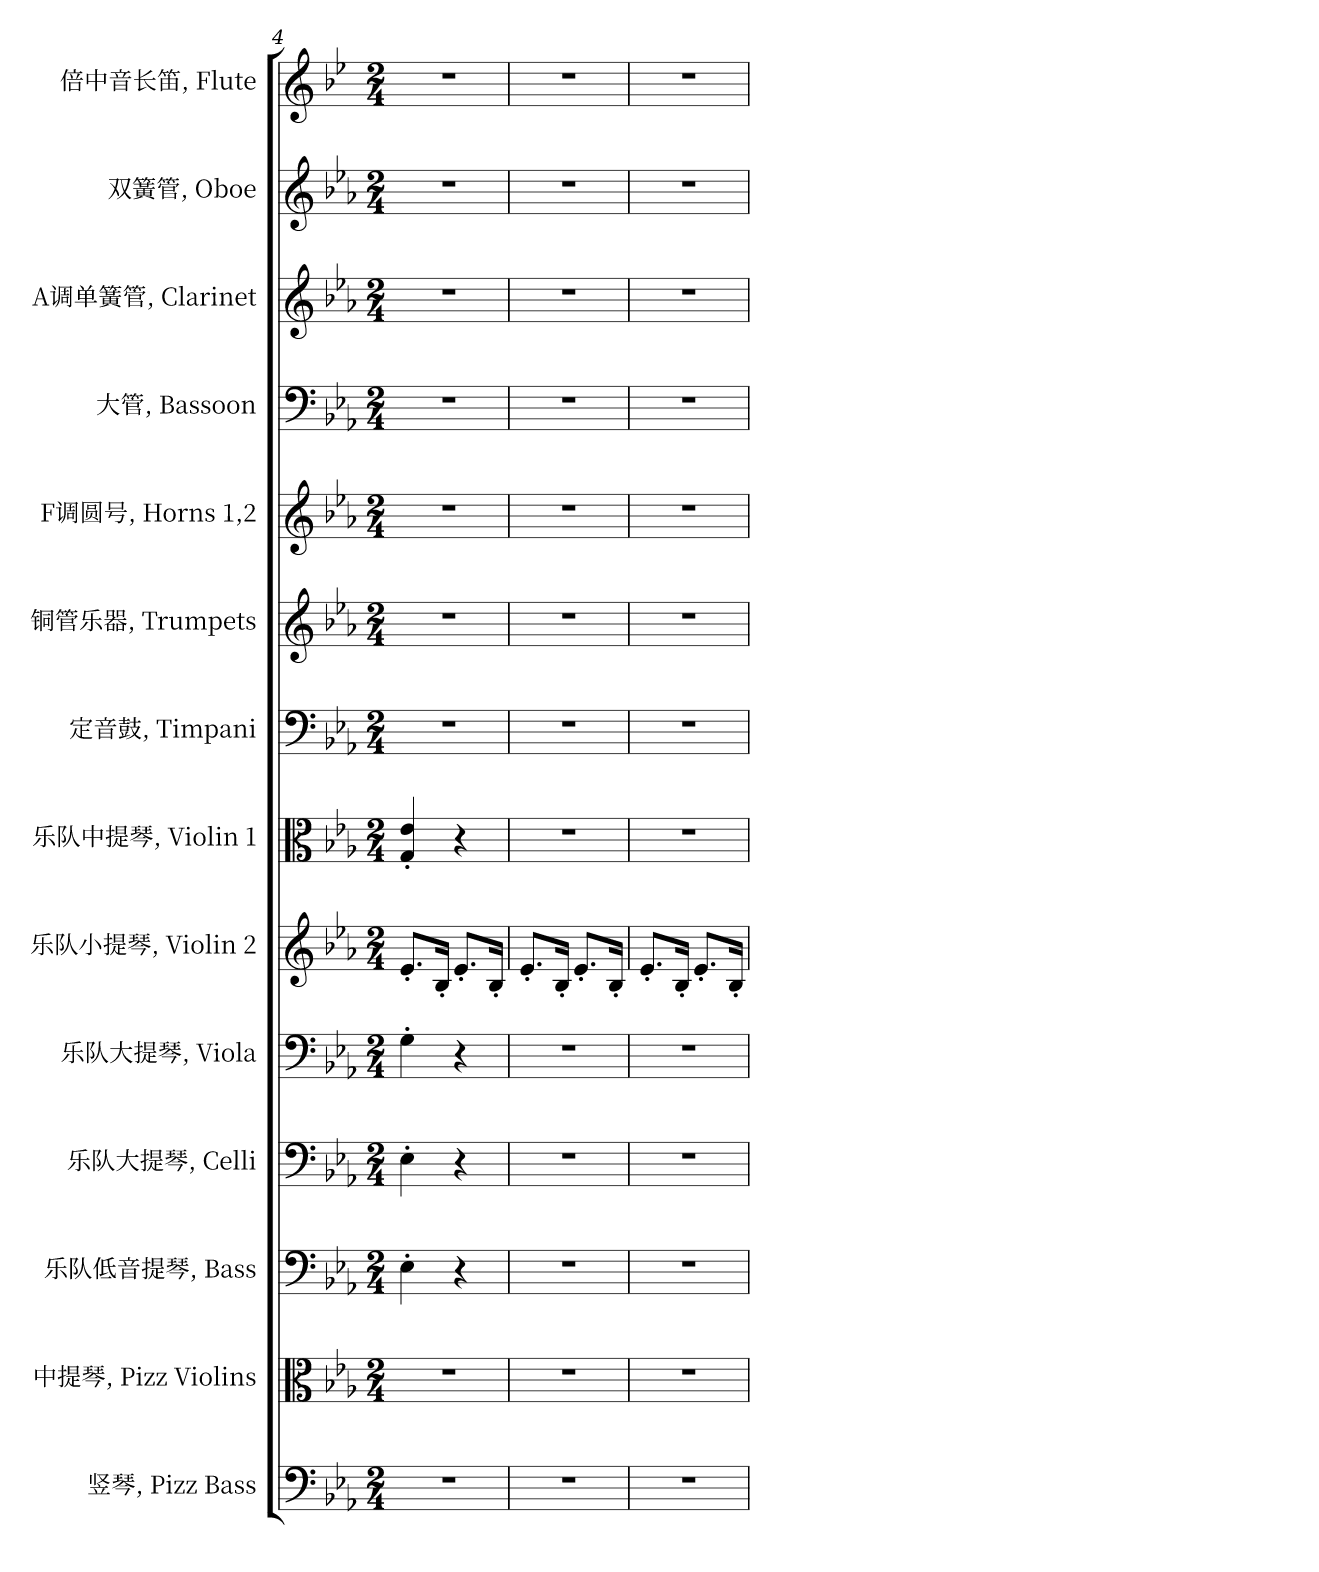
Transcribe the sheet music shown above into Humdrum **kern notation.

**kern	**kern	**kern	**kern	**kern	**kern	**kern	**kern	**kern	**kern	**kern	**kern	**kern	**kern
*part14	*part13	*part12	*part11	*part10	*part9	*part8	*part7	*part6	*part5	*part4	*part3	*part2	*part1
*staff14	*staff13	*staff12	*staff11	*staff10	*staff9	*staff8	*staff7	*staff6	*staff5	*staff4	*staff3	*staff2	*staff1
*I"竖琴, Pizz Bass	*I"中提琴, Pizz Violins	*I"乐队低音提琴, Bass	*I"乐队大提琴, Celli	*I"乐队大提琴, Viola	*I"乐队小提琴, Violin 2	*I"乐队中提琴, Violin 1	*I"定音鼓, Timpani	*I"铜管乐器, Trumpets	*I"F调圆号, Horns 1,2	*I"大管, Bassoon	*I"A调单簧管, Clarinet	*I"双簧管, Oboe	*I"倍中音长笛, Flute
*	*	*	*	*	*	*	*I'Timp.	*	*I'F Hn.	*I'Bsn.	*I'A Cl.	*I'Ob.	*
*clefF4	*clefC3	*clefF4	*clefF4	*clefF4	*clefG2	*clefC3	*clefF4	*clefG2	*clefG2	*clefF4	*clefG2	*clefG2	*clefG2
*	*	*ITrd7c12	*	*	*	*	*	*	*ITrd4c7	*	*ITrd2c3	*	*ITrd10c17
*k[b-e-a-]	*k[b-e-a-]	*k[b-e-a-]	*k[b-e-a-]	*k[b-e-a-]	*k[b-e-a-]	*k[b-e-a-]	*k[b-e-a-]	*k[b-e-a-]	*k[b-e-a-d-]	*k[b-e-a-]	*k[]	*k[b-e-a-]	*k[b-e-]
*M2/4	*M2/4	*M2/4	*M2/4	*M2/4	*M2/4	*M2/4	*M2/4	*M2/4	*M2/4	*M2/4	*M2/4	*M2/4	*M2/4
*MM59	*MM59	*MM59	*MM59	*MM59	*MM59	*MM59	*MM59	*MM59	*MM59	*MM59	*MM59	*MM59	*MM59
=4	=4	=4	=4	=4	=4	=4	=4	=4	=4	=4	=4	=4	=4
2r	2r	4EE-'\	4E-'\	4G'\	8.e-'/L	4G/' 4e-/'	2r	2r	2r	2r	2r	2r	2r
.	.	.	.	.	16B-'/Jk	.	.	.	.	.	.	.	.
.	.	4r	4r	4r	8.e-'/L	4r	.	.	.	.	.	.	.
.	.	.	.	.	16B-'/Jk	.	.	.	.	.	.	.	.
=5	=5	=5	=5	=5	=5	=5	=5	=5	=5	=5	=5	=5	=5
2r	2r	2r	2r	2r	8.e-'/L	2r	2r	2r	2r	2r	2r	2r	2r
.	.	.	.	.	16B-'/Jk	.	.	.	.	.	.	.	.
.	.	.	.	.	8.e-'/L	.	.	.	.	.	.	.	.
.	.	.	.	.	16B-'/Jk	.	.	.	.	.	.	.	.
=6	=6	=6	=6	=6	=6	=6	=6	=6	=6	=6	=6	=6	=6
2r	2r	2r	2r	2r	8.e-'/L	2r	2r	2r	2r	2r	2r	2r	2r
.	.	.	.	.	16B-'/Jk	.	.	.	.	.	.	.	.
.	.	.	.	.	8.e-'/L	.	.	.	.	.	.	.	.
.	.	.	.	.	16B-'/Jk	.	.	.	.	.	.	.	.
=	=	=	=	=	=	=	=	=	=	=	=	=	=
*-	*-	*-	*-	*-	*-	*-	*-	*-	*-	*-	*-	*-	*-
